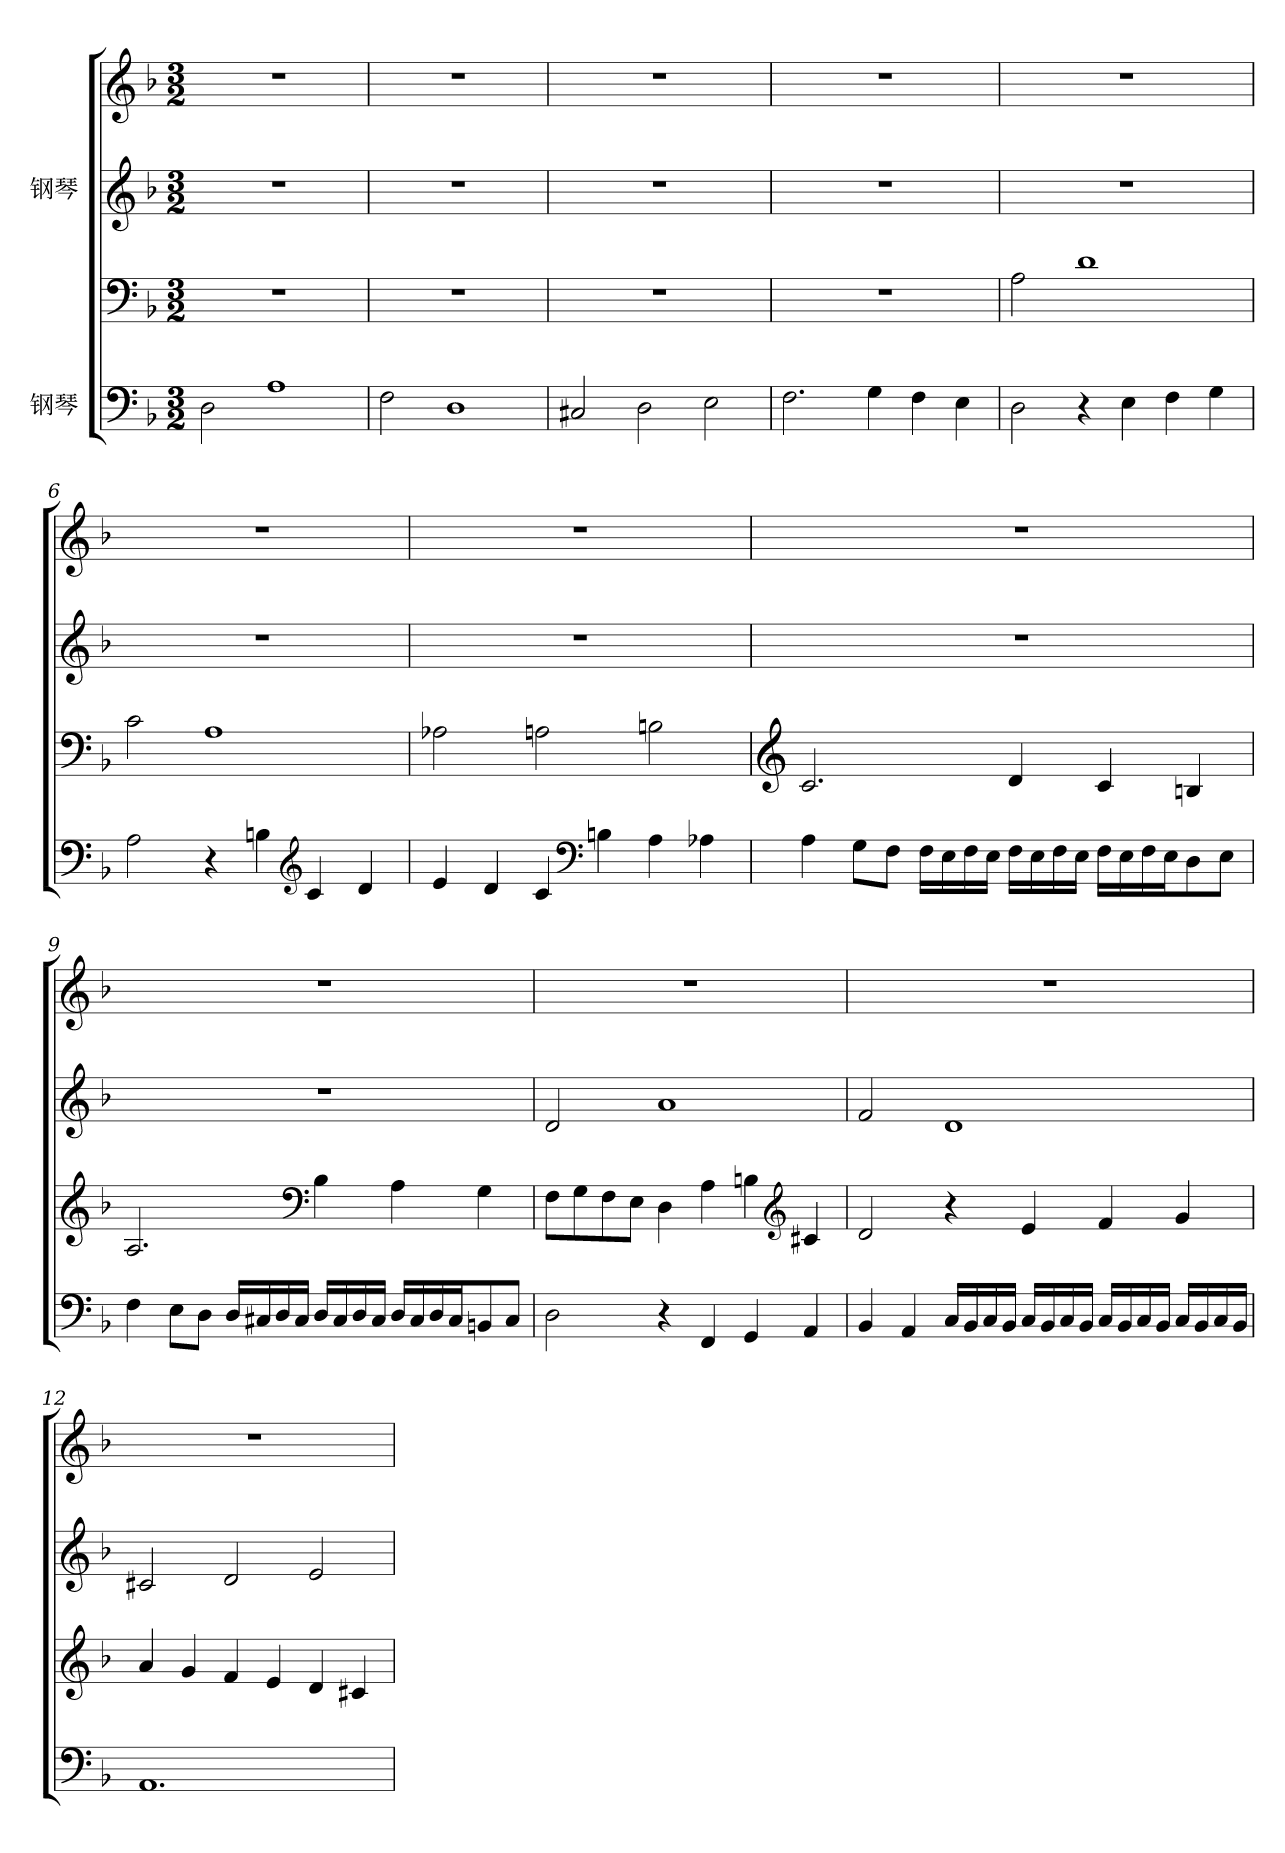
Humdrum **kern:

**kern	**kern	**kern	**kern
*part2	*part2	*part1	*part1
*staff4	*staff3	*staff2	*staff1
*I"钢琴	*	*I"钢琴	*
*clefF4	*clefF4	*clefG2	*clefG2
*k[b-]	*k[b-]	*k[b-]	*k[b-]
*M3/2	*M3/2	*M3/2	*M3/2
*MM150	*MM150	*MM150	*MM150
=1	=1	=1	=1
2D\	1.r	1.r	1.r
1A	.	.	.
=2	=2	=2	=2
2F\	1.r	1.r	1.r
1D	.	.	.
=3	=3	=3	=3
2C#X/	1.r	1.r	1.r
2D\	.	.	.
2E\	.	.	.
=4	=4	=4	=4
2.F\	1.r	1.r	1.r
4G\	.	.	.
4F\	.	.	.
4E\	.	.	.
=5	=5	=5	=5
2D\	2A\	1.r	1.r
4r	1d	.	.
4E\	.	.	.
4F\	.	.	.
4G\	.	.	.
=6	=6	=6	=6
2A\	2c\	1.r	1.r
4r	1A	.	.
4Bn\	.	.	.
*clefG2	*	*	*
4c/	.	.	.
4d/	.	.	.
=7	=7	=7	=7
4e/	2A-X\	1.r	1.r
4d/	.	.	.
4c/	2An\	.	.
*clefF4	*	*	*
4Bn\	.	.	.
4A\	2Bn\	.	.
4A-X\	.	.	.
!!LO:LB:g=z
=8	=8	=8	=8
*	*clefG2	*	*
4A\	2.c/	1.r	1.r
8G\L	.	.	.
8F\J	.	.	.
16F\LL	.	.	.
16E\	.	.	.
16F\	.	.	.
16E\JJ	.	.	.
16F\LL	4d/	.	.
16E\	.	.	.
16F\	.	.	.
16E\JJ	.	.	.
16F\LL	4c/	.	.
16E\	.	.	.
16F\	.	.	.
16E\J	.	.	.
8D\	4Bn/	.	.
8E\J	.	.	.
=9	=9	=9	=9
4F\	2.A/	1.r	1.r
8E\L	.	.	.
8D\J	.	.	.
16D/LL	.	.	.
16C#X/	.	.	.
16D/	.	.	.
16C#/JJ	.	.	.
*	*clefF4	*	*
16D/LL	4B-\	.	.
16C#/	.	.	.
16D/	.	.	.
16C#/JJ	.	.	.
16D/LL	4A\	.	.
16C#/	.	.	.
16D/	.	.	.
16C#/J	.	.	.
8BBn/	4G\	.	.
8C#/J	.	.	.
!!LO:LB:g=z
=10	=10	=10	=10
2D\	8F\L	2d/	1.r
.	8G\	.	.
.	8F\	.	.
.	8E\J	.	.
4r	4D\	1a	.
4FF/	4A\	.	.
4GG/	4Bn\	.	.
*	*clefG2	*	*
4AA/	4c#X/	.	.
=11	=11	=11	=11
4BB-/	2d/	2f/	1.r
4AA/	.	.	.
16C/LL	4r	1d	.
16BB-/	.	.	.
16C/	.	.	.
16BB-/JJ	.	.	.
16C/LL	4e/	.	.
16BB-/	.	.	.
16C/	.	.	.
16BB-/JJ	.	.	.
16C/LL	4f/	.	.
16BB-/	.	.	.
16C/	.	.	.
16BB-/JJ	.	.	.
16C/LL	4g/	.	.
16BB-/	.	.	.
16C/	.	.	.
16BB-/JJ	.	.	.
=12	=12	=12	=12
1.AA	4a/	2c#X/	1.r
.	4g/	.	.
.	4f/	2d/	.
.	4e/	.	.
.	4d/	2e/	.
.	4c#X/	.	.
=	=	=	=
*-	*-	*-	*-
